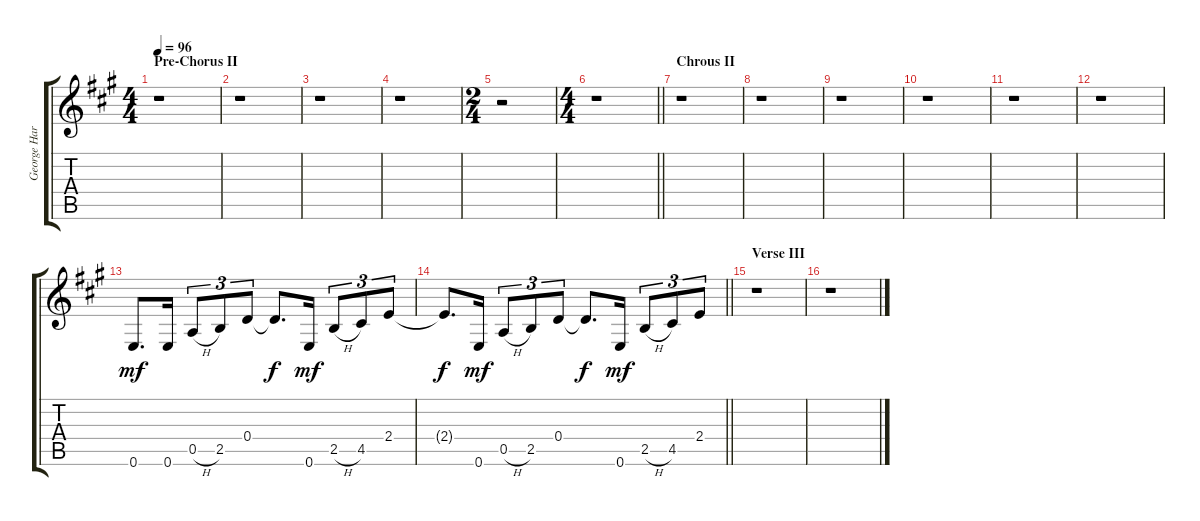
\track ("George Harrison - Additonal Guitar" "George Har") {instrument overdrivenguitar}
\staff {score tabs}
\tuning (E4 B3 G3 D3 A2 E2) {hide}
\ts (4 4)
\section ("" "Pre-Chorus II")
\tempo 96
\clef g2
\ks a
r.1{dy mf} |
r.1 |
r.1 |
r.1 |
\ts (2 4)
r.2 |
\ts (4 4)
\barLineRight lightlight
r.1 |
\section ("" "Chrous II")
r.1 |
r.1 |
r.1 |
r.1 |
r.1 |
r.1 |
0.6.8{d volume 9 instrument overdrivenguitar} 0.6.16 0.5{h}.8{tu (3 2)} 2.5.8{tu (3 2)} 0.4.8{tu (3 2)} 0.4{t}.8{d dy f} 0.6.16{dy mf} 2.5{h}.8{tu (3 2)} 4.5.8{tu (3 2)} 2.4.8{tu (3 2)} |
\barLineRight lightlight
2.4{t}.8{d dy f} 0.6.16{dy mf} 0.5{h}.8{tu (3 2)} 2.5.8{tu (3 2)} 0.4.8{tu (3 2)} 0.4{t}.8{d dy f} 0.6.16{dy mf} 2.5{h}.8{tu (3 2)} 4.5.8{tu (3 2)} 2.4.8{tu (3 2)} |
\section ("" "Verse III")
r.1 |
r.1
